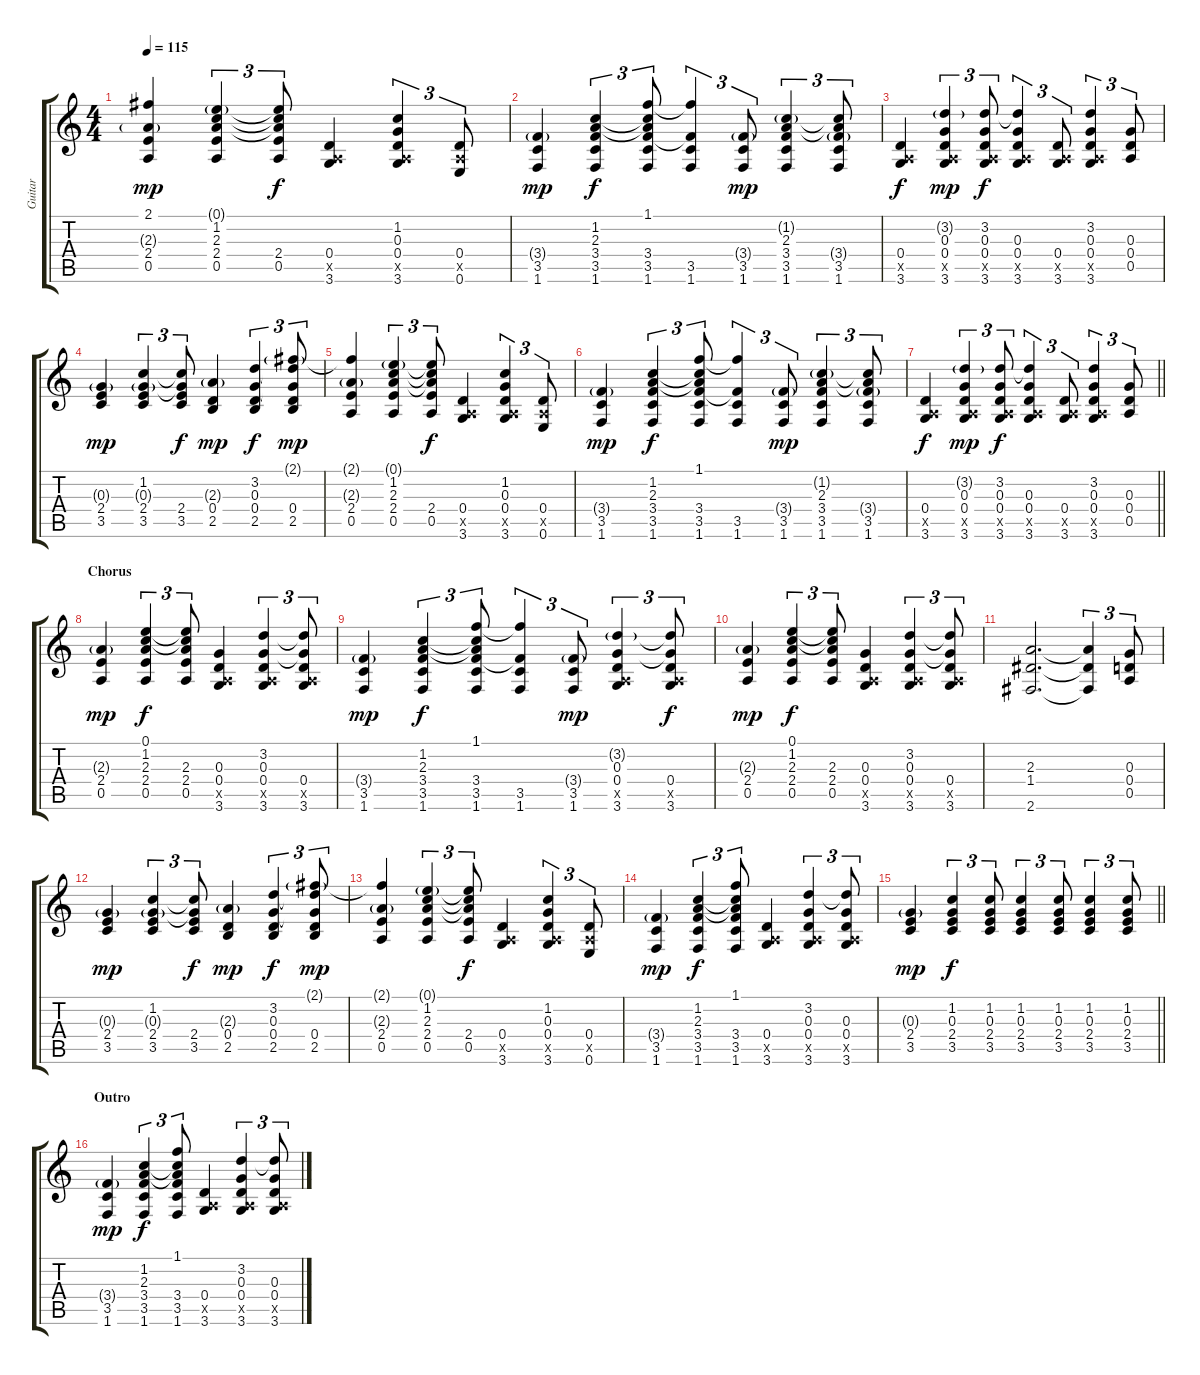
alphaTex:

\track ("Guitar" "Guitar") {instrument acousticguitarsteel}
\staff {score tabs}
\tuning (E4 B3 G3 D3 A2 E2) {hide}
\ts (4 4)
\tempo 115
\clef g2
\ks c
(2.1{t} 2.3{g} 2.4 0.5).4{dy mp} (0.1{g} 1.2 2.3 2.4 0.5).4{tu (3 2)} (0.1{t} 1.2{t} 2.3{t} 2.4 0.5).8{tu (3 2) dy f} (0.4 0.5{x} 3.6).4 (1.2 0.3 0.4 0.5{x} 3.6).4{tu (3 2)} (0.4 0.5{x} 0.6).8{tu (3 2)} |
(3.4{g} 3.5 1.6).4{dy mp} (1.2 2.3 3.4 3.5 1.6).4{tu (3 2) dy f} (1.1 1.2{t} 2.3{t} 3.4 3.5 1.6).8{tu (3 2)} (1.1{t} 3.4{t} 3.5 1.6).4{tu (3 2)} (3.4{g} 3.5 1.6).8{tu (3 2) dy mp} (1.2{g} 2.3 3.4 3.5 1.6).4{tu (3 2)} (1.2{t} 2.3{t} 3.4{g} 3.5 1.6).8{tu (3 2)} |
(0.4 0.5{x} 3.6).4{dy f} (3.2{g} 0.3 0.4 0.5{x} 3.6).4{tu (3 2) dy mp} (3.2 0.3 0.4 0.5{x} 3.6).8{tu (3 2) dy f} (3.2{t} 0.3 0.4 0.5{x} 3.6).4{tu (3 2)} (0.4 0.5{x} 3.6).8{tu (3 2)} (3.2 0.3 0.4 0.5{x} 3.6).4{tu (3 2)} (0.3 0.4 0.5).8{tu (3 2)} |
(0.3{g} 2.4 3.5).4{dy mp} (1.2 0.3{g} 2.4 3.5).4{tu (3 2)} (1.2{t} 0.3{t} 2.4 3.5).8{tu (3 2) dy f} (2.3{g} 0.4 2.5).4{dy mp} (3.2 0.3 0.4 2.5).4{tu (3 2) dy f} (2.1{g} 3.2{t} 0.3{t} 0.4 2.5).8{tu (3 2) dy mp} |
(2.1{t} 2.3{g} 2.4 0.5).4 (0.1{g} 1.2 2.3 2.4 0.5).4{tu (3 2)} (0.1{t} 1.2{t} 2.3{t} 2.4 0.5).8{tu (3 2) dy f} (0.4 0.5{x} 3.6).4 (1.2 0.3 0.4 0.5{x} 3.6).4{tu (3 2)} (0.4 0.5{x} 0.6).8{tu (3 2)} |
(3.4{g} 3.5 1.6).4{dy mp} (1.2 2.3 3.4 3.5 1.6).4{tu (3 2) dy f} (1.1 1.2{t} 2.3{t} 3.4 3.5 1.6).8{tu (3 2)} (1.1{t} 3.4{t} 3.5 1.6).4{tu (3 2)} (3.4{g} 3.5 1.6).8{tu (3 2) dy mp} (1.2{g} 2.3 3.4 3.5 1.6).4{tu (3 2)} (1.2{t} 2.3{t} 3.4{g} 3.5 1.6).8{tu (3 2)} |
\barLineRight lightlight
(0.4 0.5{x} 3.6).4{dy f} (3.2{g} 0.3 0.4 0.5{x} 3.6).4{tu (3 2) dy mp} (3.2 0.3 0.4 0.5{x} 3.6).8{tu (3 2) dy f} (3.2{t} 0.3 0.4 0.5{x} 3.6).4{tu (3 2)} (0.4 0.5{x} 3.6).8{tu (3 2)} (3.2 0.3 0.4 0.5{x} 3.6).4{tu (3 2)} (0.3 0.4 0.5).8{tu (3 2)} |
\section ("" "Chorus")
(2.3{g} 2.4 0.5).4{dy mp} (0.1 1.2 2.3 2.4 0.5).4{tu (3 2) dy f} (0.1{t} 1.2{t} 2.3 2.4 0.5).8{tu (3 2)} (0.3 0.4 0.5{x} 3.6).4 (3.2 0.3 0.4 0.5{x} 3.6).4{tu (3 2)} (3.2{t} 0.3{t} 0.4 0.5{x} 3.6).8{tu (3 2)} |
(3.4{g} 3.5 1.6).4{dy mp} (1.2 2.3 3.4 3.5 1.6).4{tu (3 2) dy f} (1.1 1.2{t} 2.3{t} 3.4 3.5 1.6).8{tu (3 2)} (1.1{t} 3.4{t} 3.5 1.6).4{tu (3 2)} (3.4{g} 3.5 1.6).8{tu (3 2) dy mp} (3.2{g} 0.3 0.4 0.5{x} 3.6).4{tu (3 2)} (3.2{t} 0.3{t} 0.4 0.5{x} 3.6).8{tu (3 2) dy f} |
(2.3{g} 2.4 0.5).4{dy mp} (0.1 1.2 2.3 2.4 0.5).4{tu (3 2) dy f} (0.1{t} 1.2{t} 2.3 2.4 0.5).8{tu (3 2)} (0.3 0.4 0.5{x} 3.6).4 (3.2 0.3 0.4 0.5{x} 3.6).4{tu (3 2)} (3.2{t} 0.3{t} 0.4 0.5{x} 3.6).8{tu (3 2)} |
(2.3 1.4 2.6).2{d} (2.3{t} 1.4{t} 2.6{t}).4{tu (3 2)} (0.3 0.4 0.5).8{tu (3 2)} |
(0.3{g} 2.4 3.5).4{dy mp} (1.2 0.3{g} 2.4 3.5).4{tu (3 2)} (1.2{t} 0.3{t} 2.4 3.5).8{tu (3 2) dy f} (2.3{g} 0.4 2.5).4{dy mp} (3.2 0.3 0.4 2.5).4{tu (3 2) dy f} (2.1{g} 3.2{t} 0.3{t} 0.4 2.5).8{tu (3 2) dy mp} |
(2.1{t} 2.3{g} 2.4 0.5).4 (0.1{g} 1.2 2.3 2.4 0.5).4{tu (3 2)} (0.1{t} 1.2{t} 2.3{t} 2.4 0.5).8{tu (3 2) dy f} (0.4 0.5{x} 3.6).4 (1.2 0.3 0.4 0.5{x} 3.6).4{tu (3 2)} (0.4 0.5{x} 0.6).8{tu (3 2)} |
(3.4{g} 3.5 1.6).4{dy mp} (1.2 2.3 3.4 3.5 1.6).4{tu (3 2) dy f} (1.1 1.2{t} 2.3{t} 3.4 3.5 1.6).8{tu (3 2)} (0.4 0.5{x} 3.6).4 (3.2 0.3 0.4 0.5{x} 3.6).4{tu (3 2)} (3.2{t} 0.3 0.4 0.5{x} 3.6).8{tu (3 2)} |
\barLineRight lightlight
(0.3{g} 2.4 3.5).4{dy mp} (1.2 0.3 2.4 3.5).4{tu (3 2) dy f} (1.2 0.3 2.4 3.5).8{tu (3 2)} (1.2 0.3 2.4 3.5).4{tu (3 2)} (1.2 0.3 2.4 3.5).8{tu (3 2)} (1.2 0.3 2.4 3.5).4{tu (3 2)} (1.2 0.3 2.4 3.5).8{tu (3 2)} |
\section ("" "Outro")
(3.4{g} 3.5 1.6).4{dy mp} (1.2 2.3 3.4 3.5 1.6).4{tu (3 2) dy f} (1.1 1.2{t} 2.3{t} 3.4 3.5 1.6).8{tu (3 2)} (0.4 0.5{x} 3.6).4 (3.2 0.3 0.4 0.5{x} 3.6).4{tu (3 2)} (3.2{t} 0.3 0.4 0.5{x} 3.6).8{tu (3 2)}
